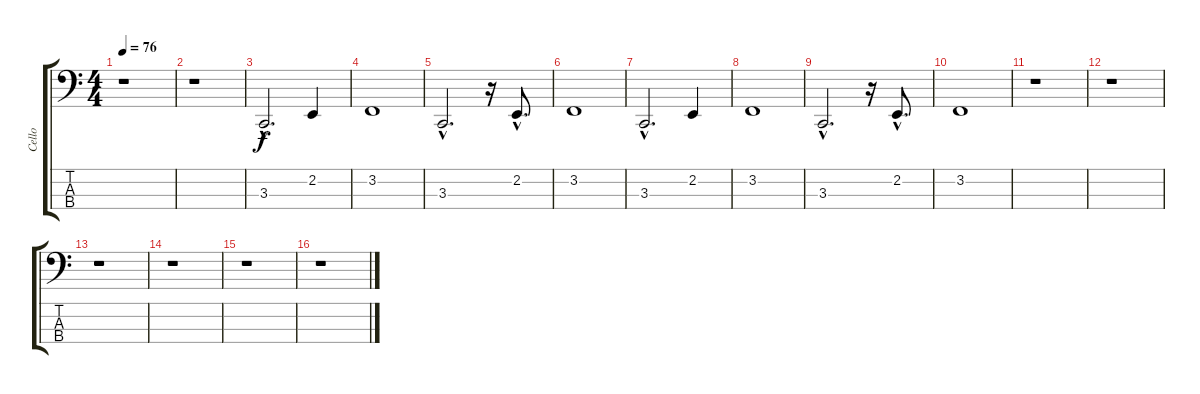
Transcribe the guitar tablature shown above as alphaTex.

\track ("Cello" "Cello") {instrument cello}
\staff {score tabs}
\tuning (G2 D2 A1 E1) {hide}
\ts (4 4)
\tempo 76
\clef f4
\ks c
r.1{dy f} |
r.1 |
3.3{hac}.2{d} 2.2.4 |
3.2.1 |
3.3{hac}.2{d} r.16 2.2{hac}.8{d} |
3.2.1 |
3.3{hac}.2{d} 2.2.4 |
3.2.1 |
3.3{hac}.2{d} r.16 2.2{hac}.8{d} |
3.2.1 |
r.1 |
r.1 |
r.1 |
r.1 |
r.1 |
r.1
